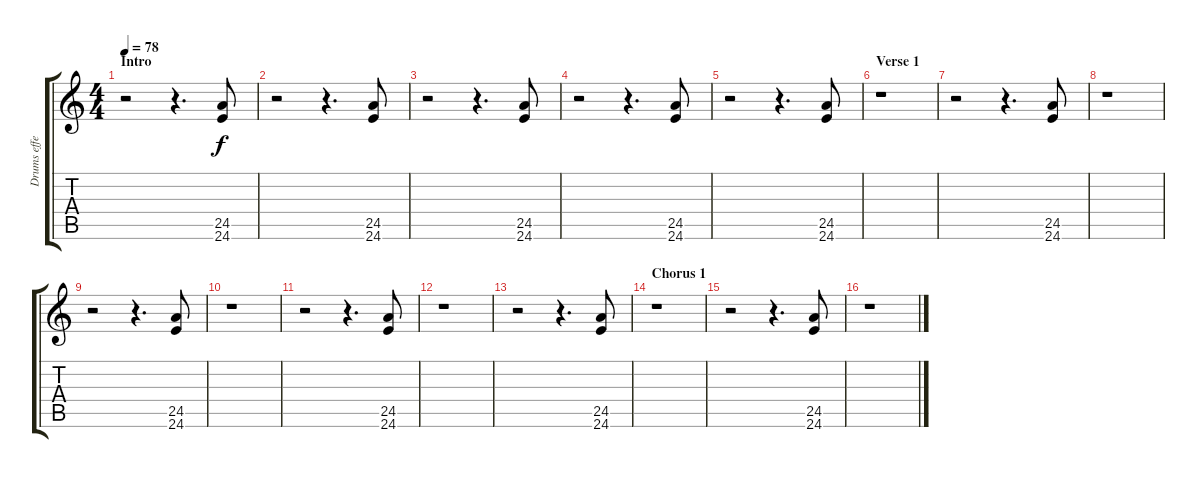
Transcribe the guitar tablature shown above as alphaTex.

\track ("Drums effects" "Drums effe") {instrument gunshot}
\staff {score tabs}
\tuning (E4 B3 G3 D3 A2 E2) {hide}
\ts (4 4)
\section ("" "Intro")
\tempo 78
\clef g2
\ks c
r.2{dy f instrument gunshot} r.4{d} (24.5 24.6).8 |
r.2 r.4{d} (24.5 24.6).8 |
r.2 r.4{d} (24.5 24.6).8 |
r.2 r.4{d} (24.5 24.6).8 |
r.2 r.4{d} (24.5 24.6).8 |
\section ("" "Verse 1")
r.1 |
r.2 r.4{d} (24.5 24.6).8 |
r.1 |
r.2 r.4{d} (24.5 24.6).8 |
r.1 |
r.2 r.4{d} (24.5 24.6).8 |
r.1 |
r.2 r.4{d} (24.5 24.6).8 |
\section ("" "Chorus 1")
r.1 |
r.2 r.4{d} (24.5 24.6).8 |
r.1
